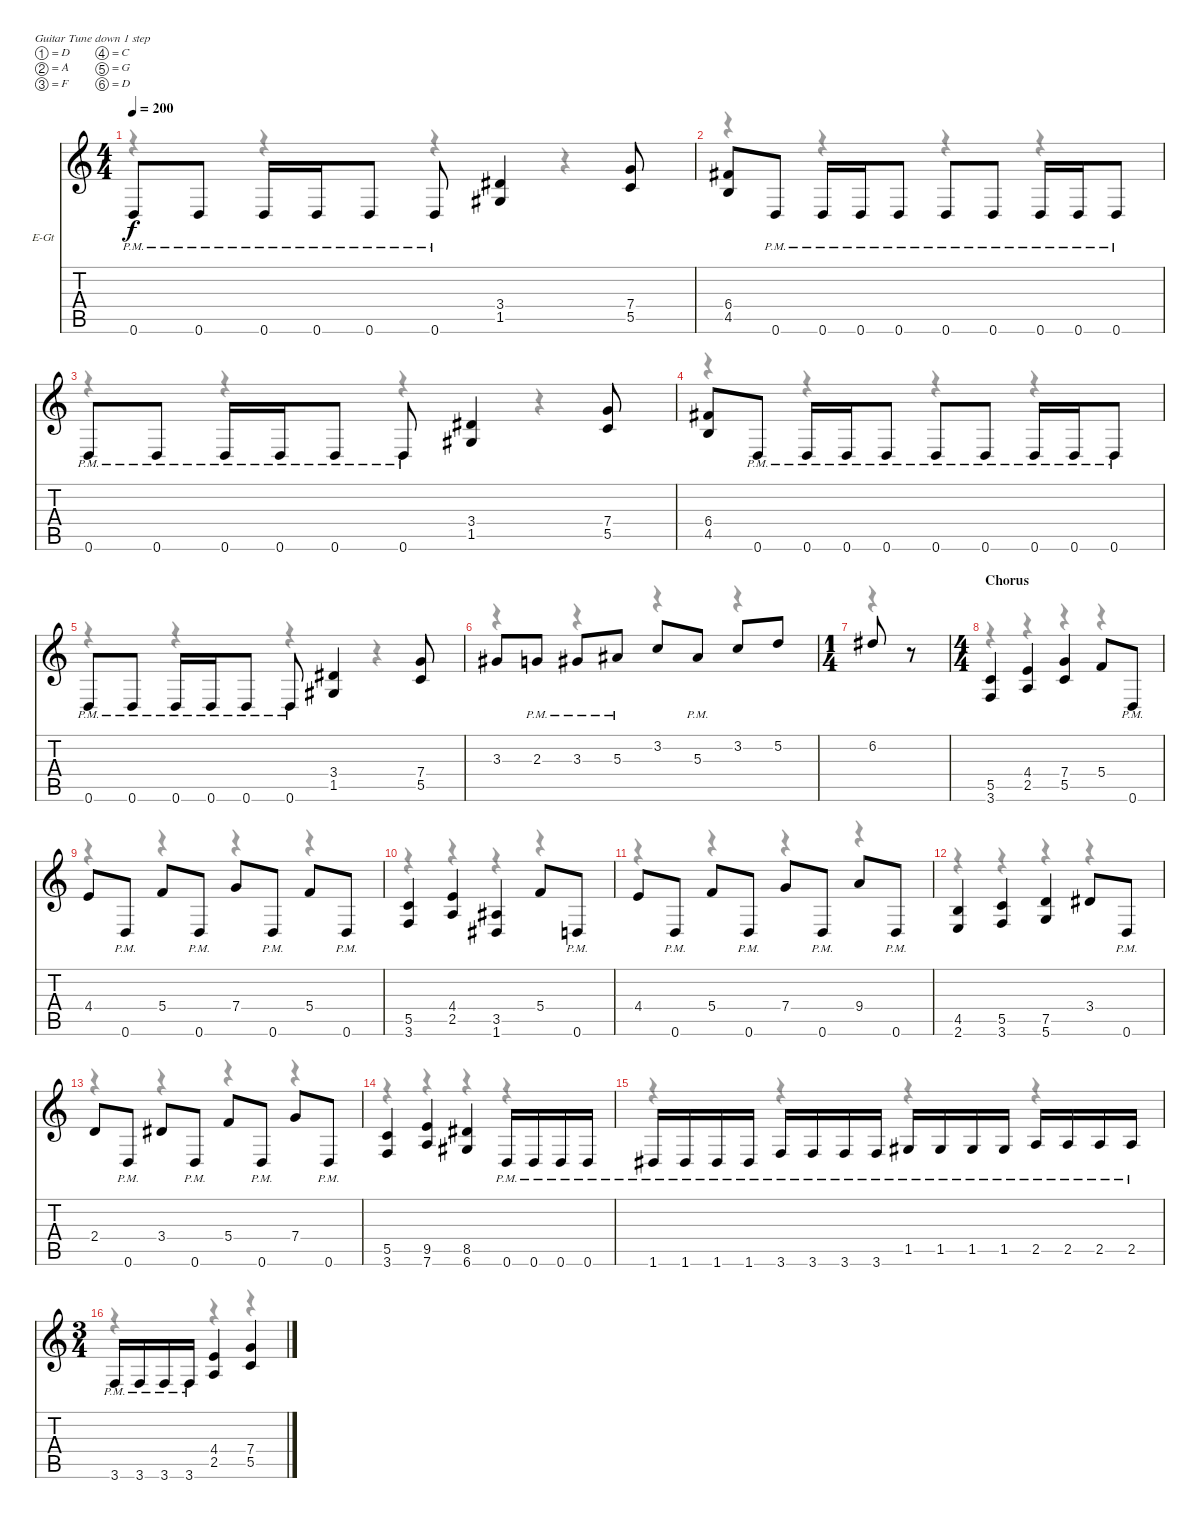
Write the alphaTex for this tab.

\bracketExtendMode nobrackets
\firstSystemTrackNameOrientation horizontal
\otherSystemsTrackNameOrientation horizontal
\track ("Sami Yli-Sirniö" "E-Gt") {instrument distortionguitar}
\staff {score tabs}
\tuning (D4 A3 F3 C3 G2 D2)
\voice
\ts (4 4)
\tempo 200
\clef g2
\ks c
0.6{pm}.8{dy f} 0.6{pm}.8 0.6{pm}.16 0.6{pm}.16 0.6{pm}.8 0.6{pm}.8 (3.4 1.5).4 (7.4 5.5).8 |
(6.4 4.5).8 0.6{pm}.8 0.6{pm}.16 0.6{pm}.16 0.6{pm}.8 0.6{pm}.8 0.6{pm}.8 0.6{pm}.16 0.6{pm}.16 0.6{pm}.8 |
0.6{pm}.8 0.6{pm}.8 0.6{pm}.16 0.6{pm}.16 0.6{pm}.8 0.6{pm}.8 (3.4 1.5).4 (7.4 5.5).8 |
(6.4 4.5).8 0.6{pm}.8 0.6{pm}.16 0.6{pm}.16 0.6{pm}.8 0.6{pm}.8 0.6{pm}.8 0.6{pm}.16 0.6{pm}.16 0.6{pm}.8 |
0.6{pm}.8 0.6{pm}.8 0.6{pm}.16 0.6{pm}.16 0.6{pm}.8 0.6{pm}.8 (3.4 1.5).4 (7.4 5.5).8 |
3.3.8 2.3{pm}.8 3.3{pm}.8 5.3{pm}.8 3.2.8 5.3{pm}.8 3.2.8 5.2.8 |
\ts (1 4)
\beaming (8 2)
6.2.8 r.8 |
\ts (4 4)
\beaming (8 2 2 2 2)
\section ("" "Chorus")
(5.5 3.6).4 (4.4 2.5).4 (7.4 5.5).4 5.4.8 0.6{pm}.8 |
4.4.8 0.6{pm}.8 5.4.8 0.6{pm}.8 7.4.8 0.6{pm}.8 5.4.8 0.6{pm}.8 |
(5.5 3.6).4 (4.4 2.5).4 (3.5 1.6).4 5.4.8 0.6{pm}.8 |
4.4.8 0.6{pm}.8 5.4.8 0.6{pm}.8 7.4.8 0.6{pm}.8 9.4.8 0.6{pm}.8 |
(4.5 2.6).4 (5.5 3.6).4 (7.5 5.6).4 3.4.8 0.6{pm}.8 |
2.4.8 0.6{pm}.8 3.4.8 0.6{pm}.8 5.4.8 0.6{pm}.8 7.4.8 0.6{pm}.8 |
(5.5 3.6).4 (9.5 7.6).4 (8.5 6.6).4 0.6{pm}.16 0.6{pm}.16 0.6{pm}.16 0.6{pm}.16 |
1.6{pm}.16 1.6{pm}.16 1.6{pm}.16 1.6{pm}.16 3.6{pm}.16 3.6{pm}.16 3.6{pm}.16 3.6{pm}.16 1.5{pm}.16 1.5{pm}.16 1.5{pm}.16 1.5{pm}.16 2.5{pm}.16 2.5{pm}.16 2.5{pm}.16 2.5{pm}.16 |
\ts (3 4)
\beaming (8 3 1 1 1)
3.6{pm}.16 3.6{pm}.16 3.6{pm}.16 3.6{pm}.16 (4.4 2.5).4 (7.4 5.5).4
\voice
\clef g2
\ottava regular
\simile none
\ks c
r.4{dy mf} r.4 r.4 r.4 |
r.4 r.4 r.4 r.4 |
r.4 r.4 r.4 r.4 |
r.4 r.4 r.4 r.4 |
r.4 r.4 r.4 r.4 |
r.4 r.4 r.4 r.4 |
r.4 |
r.4 r.4 r.4 r.4 |
r.4 r.4 r.4 r.4 |
r.4 r.4 r.4 r.4 |
r.4 r.4 r.4 r.4 |
r.4 r.4 r.4 r.4 |
r.4 r.4 r.4 r.4 |
r.4 r.4 r.4 r.4 |
r.4 r.4 r.4 r.4 |
r.4 r.4 r.4
